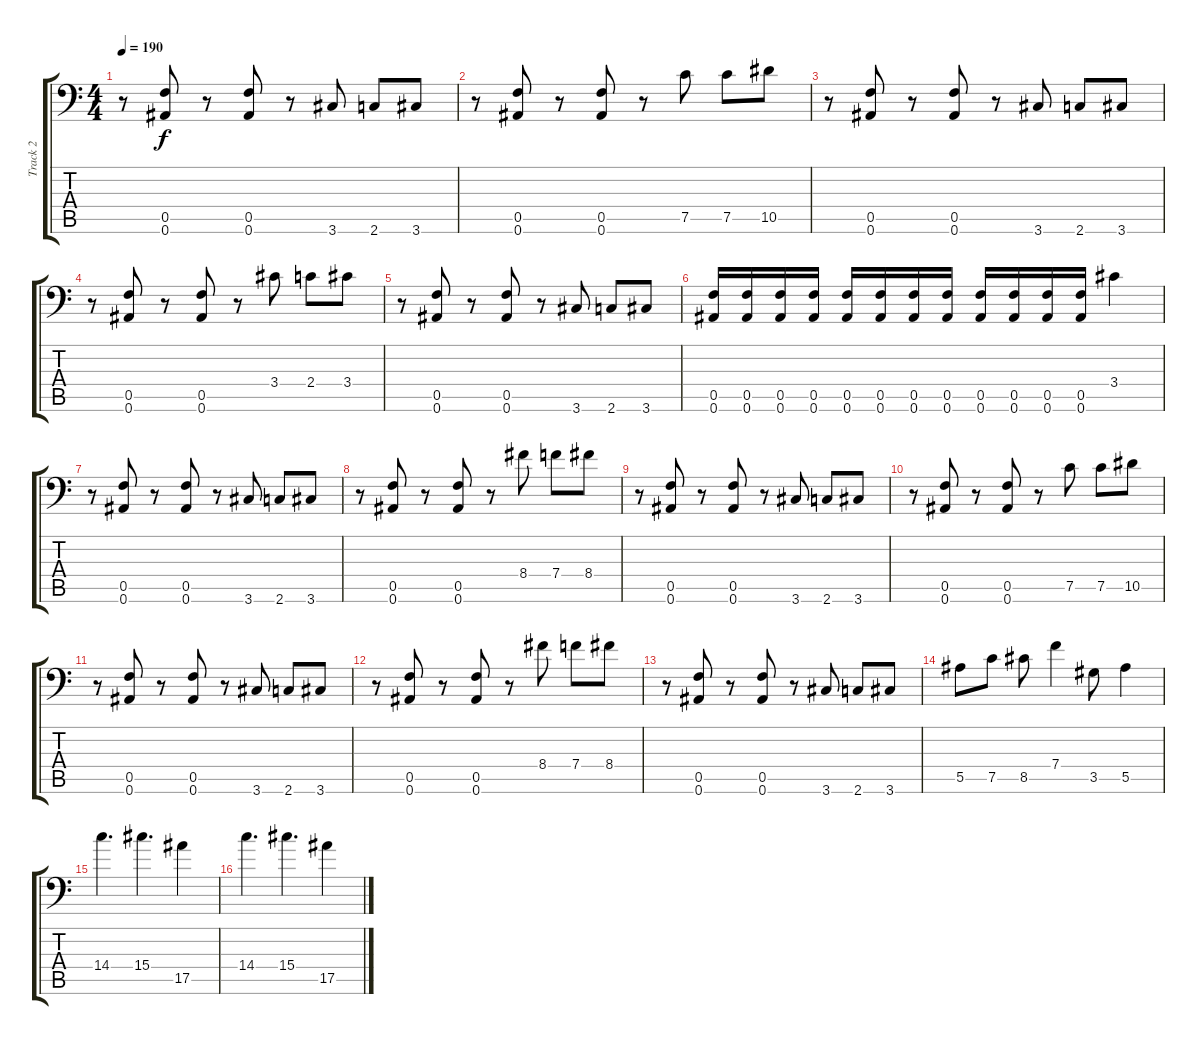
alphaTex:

\track ("Track 2" "Track 2") {instrument distortionguitar}
\staff {score tabs}
\tuning (C4 G3 Eb3 Bb2 F2 Bb1) {hide}
\ts (4 4)
\tempo 190
\clef f4
\ks c
r.8{dy f} (0.5 0.6).8 r.8 (0.5 0.6).8 r.8 3.6.8 2.6.8 3.6.8 |
r.8 (0.5 0.6).8 r.8 (0.5 0.6).8 r.8 7.5.8 7.5.8 10.5.8 |
r.8 (0.5 0.6).8 r.8 (0.5 0.6).8 r.8 3.6.8 2.6.8 3.6.8 |
r.8 (0.5 0.6).8 r.8 (0.5 0.6).8 r.8 3.4.8 2.4.8 3.4.8 |
r.8 (0.5 0.6).8 r.8 (0.5 0.6).8 r.8 3.6.8 2.6.8 3.6.8 |
(0.5 0.6).16 (0.5 0.6).16 (0.5 0.6).16 (0.5 0.6).16 (0.5 0.6).16 (0.5 0.6).16 (0.5 0.6).16 (0.5 0.6).16 (0.5 0.6).16 (0.5 0.6).16 (0.5 0.6).16 (0.5 0.6).16 3.4.4 |
r.8 (0.5 0.6).8 r.8 (0.5 0.6).8 r.8 3.6.8 2.6.8 3.6.8 |
r.8 (0.5 0.6).8 r.8 (0.5 0.6).8 r.8 8.4.8 7.4.8 8.4.8 |
r.8 (0.5 0.6).8 r.8 (0.5 0.6).8 r.8 3.6.8 2.6.8 3.6.8 |
r.8 (0.5 0.6).8 r.8 (0.5 0.6).8 r.8 7.5.8 7.5.8 10.5.8 |
r.8 (0.5 0.6).8 r.8 (0.5 0.6).8 r.8 3.6.8 2.6.8 3.6.8 |
r.8 (0.5 0.6).8 r.8 (0.5 0.6).8 r.8 8.4.8 7.4.8 8.4.8 |
r.8 (0.5 0.6).8 r.8 (0.5 0.6).8 r.8 3.6.8 2.6.8 3.6.8 |
5.5.8 7.5.8 8.5.8 7.4.4 3.5.8 5.5.4 |
14.4.4{d} 15.4.4{d} 17.5.4 |
14.4.4{d} 15.4.4{d} 17.5.4
